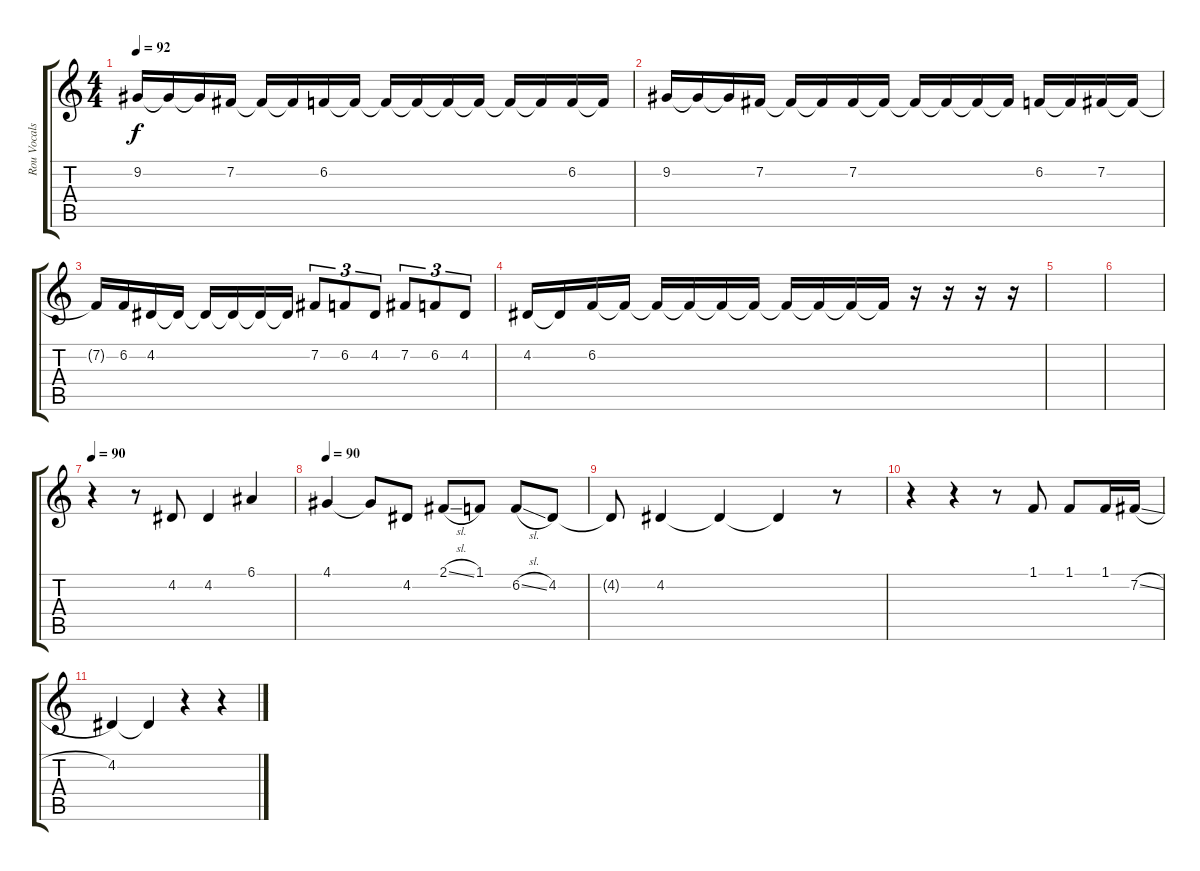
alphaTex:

\track ("Rou Vocals" "Rou Vocals") {instrument clarinet}
\staff {score tabs}
\tuning (E4 B3 G3 D3 A2 E2) {hide}
\ts (4 4)
\tempo 92
\clef g2
\ks c
9.2.16{dy f} 9.2{t}.16 9.2{t}.16 7.2.16 7.2{t}.16 7.2{t}.16 6.2.16 6.2{t}.16 6.2{t}.16 6.2{t}.16 6.2{t}.16 6.2{t}.16 6.2{t}.16 6.2{t}.16 6.2.16 6.2{t}.16 |
9.2.16 9.2{t}.16 9.2{t}.16 7.2.16 7.2{t}.16 7.2{t}.16 7.2.16 7.2{t}.16 7.2{t}.16 7.2{t}.16 7.2{t}.16 7.2{t}.16 6.2.16 6.2{t}.16 7.2.16 7.2{t}.16 |
7.2{t}.16 6.2.16 4.2.16 4.2{t}.16 4.2{t}.16 4.2{t}.16 4.2{t}.16 4.2{t}.16 7.2.8{tu (3 2)} 6.2.8{tu (3 2)} 4.2.8{tu (3 2)} 7.2.8{tu (3 2)} 6.2.8{tu (3 2)} 4.2.8{tu (3 2)} |
4.2.16 4.2{t}.16 6.2.16 6.2{t}.16 6.2{t}.16 6.2{t}.16 6.2{t}.16 6.2{t}.16 6.2{t}.16 6.2{t}.16 6.2{t}.16 6.2{t}.16 r.16 r.16 r.16 r.16 |
|
|
\tempo 90
r.4 r.8 4.2.8 4.2.4 6.1.4 |
\tempo 90
4.1.4 4.1{t}.8 4.2.8 2.1{sl}.8 1.1.8 6.2{sl}.8 4.2.8 |
4.2{t}.8 4.2.4 4.2{t}.4 4.2{t}.4 r.8 |
r.4 r.4 r.8 1.1.8 1.1.8 1.1.16 7.2{sl}.16 |
4.2.4 4.2{t}.4 r.4 r.4
